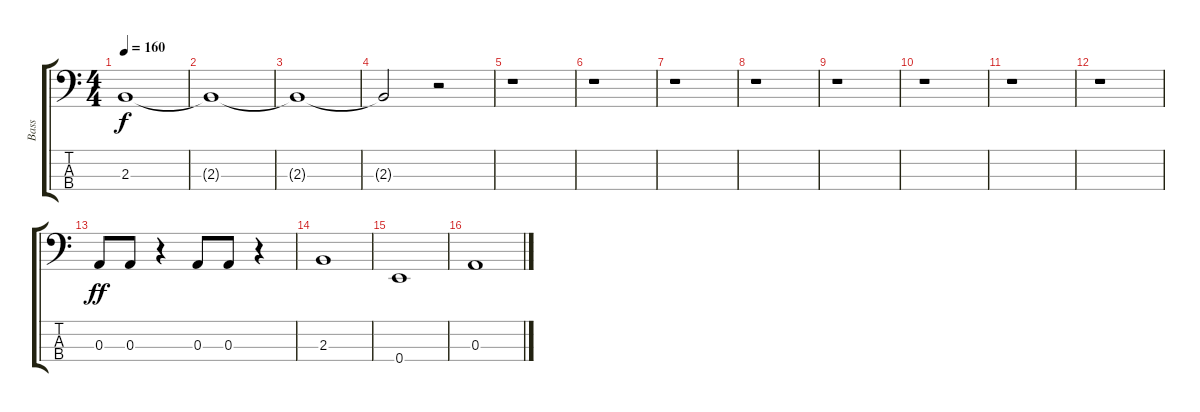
\track ("Bass" "Bass") {instrument electricbassfinger}
\staff {score tabs}
\tuning (G2 D2 A1 E1) {hide}
\ts (4 4)
\tempo 160
\clef f4
\ks c
2.3{t}.1{dy f} |
2.3{t}.1 |
2.3{t}.1 |
2.3{t}.2 r.2 |
r.1 |
r.1 |
r.1 |
r.1 |
r.1 |
r.1 |
r.1 |
r.1 |
0.3.8{dy ff} 0.3.8 r.4 0.3.8 0.3.8 r.4 |
2.3.1 |
0.4.1 |
0.3.1
